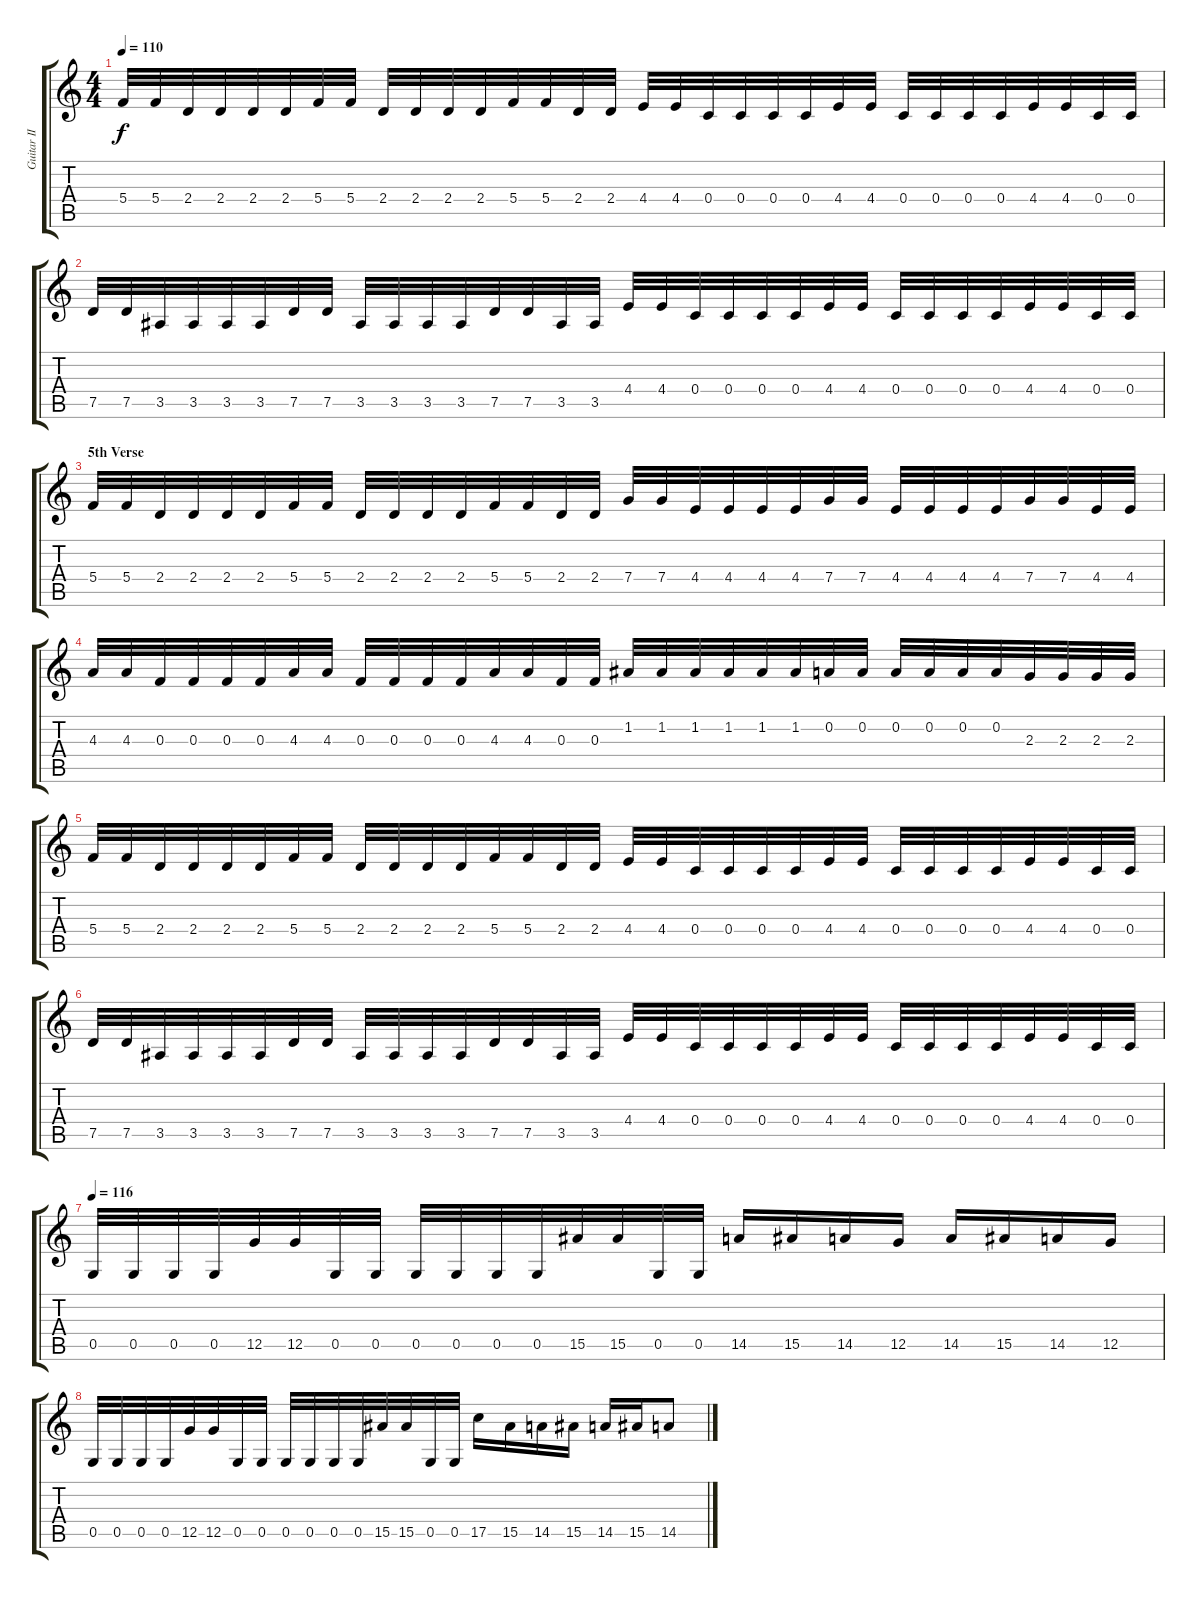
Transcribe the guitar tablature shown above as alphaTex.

\track ("Guitar II" "Guitar II") {instrument distortionguitar}
\staff {score tabs}
\tuning (D4 A3 F3 C3 G2 D2) {hide}
\ts (4 4)
\tempo 110
\clef g2
\ks c
5.4.32{dy f} 5.4.32 2.4.32 2.4.32 2.4.32 2.4.32 5.4.32 5.4.32 2.4.32 2.4.32 2.4.32 2.4.32 5.4.32 5.4.32 2.4.32 2.4.32 4.4.32 4.4.32 0.4.32 0.4.32 0.4.32 0.4.32 4.4.32 4.4.32 0.4.32 0.4.32 0.4.32 0.4.32 4.4.32 4.4.32 0.4.32 0.4.32 |
7.5.32 7.5.32 3.5.32 3.5.32 3.5.32 3.5.32 7.5.32 7.5.32 3.5.32 3.5.32 3.5.32 3.5.32 7.5.32 7.5.32 3.5.32 3.5.32 4.4.32 4.4.32 0.4.32 0.4.32 0.4.32 0.4.32 4.4.32 4.4.32 0.4.32 0.4.32 0.4.32 0.4.32 4.4.32 4.4.32 0.4.32 0.4.32 |
\section ("" "5th Verse")
5.4.32 5.4.32 2.4.32 2.4.32 2.4.32 2.4.32 5.4.32 5.4.32 2.4.32 2.4.32 2.4.32 2.4.32 5.4.32 5.4.32 2.4.32 2.4.32 7.4.32 7.4.32 4.4.32 4.4.32 4.4.32 4.4.32 7.4.32 7.4.32 4.4.32 4.4.32 4.4.32 4.4.32 7.4.32 7.4.32 4.4.32 4.4.32 |
4.3.32 4.3.32 0.3.32 0.3.32 0.3.32 0.3.32 4.3.32 4.3.32 0.3.32 0.3.32 0.3.32 0.3.32 4.3.32 4.3.32 0.3.32 0.3.32 1.2.32 1.2.32 1.2.32 1.2.32 1.2.32 1.2.32 0.2.32 0.2.32 0.2.32 0.2.32 0.2.32 0.2.32 2.3.32 2.3.32 2.3.32 2.3.32 |
5.4.32 5.4.32 2.4.32 2.4.32 2.4.32 2.4.32 5.4.32 5.4.32 2.4.32 2.4.32 2.4.32 2.4.32 5.4.32 5.4.32 2.4.32 2.4.32 4.4.32 4.4.32 0.4.32 0.4.32 0.4.32 0.4.32 4.4.32 4.4.32 0.4.32 0.4.32 0.4.32 0.4.32 4.4.32 4.4.32 0.4.32 0.4.32 |
7.5.32 7.5.32 3.5.32 3.5.32 3.5.32 3.5.32 7.5.32 7.5.32 3.5.32 3.5.32 3.5.32 3.5.32 7.5.32 7.5.32 3.5.32 3.5.32 4.4.32 4.4.32 0.4.32 0.4.32 0.4.32 0.4.32 4.4.32 4.4.32 0.4.32 0.4.32 0.4.32 0.4.32 4.4.32 4.4.32 0.4.32 0.4.32 |
\tempo 116
0.5.32 0.5.32 0.5.32 0.5.32 12.5.32 12.5.32 0.5.32 0.5.32 0.5.32 0.5.32 0.5.32 0.5.32 15.5.32 15.5.32 0.5.32 0.5.32 14.5.16 15.5.16 14.5.16 12.5.16 14.5.16 15.5.16 14.5.16 12.5.16 |
0.5.32 0.5.32 0.5.32 0.5.32 12.5.32 12.5.32 0.5.32 0.5.32 0.5.32 0.5.32 0.5.32 0.5.32 15.5.32 15.5.32 0.5.32 0.5.32 17.5.16 15.5.16 14.5.16 15.5.16 14.5.16 15.5.16 14.5.8
